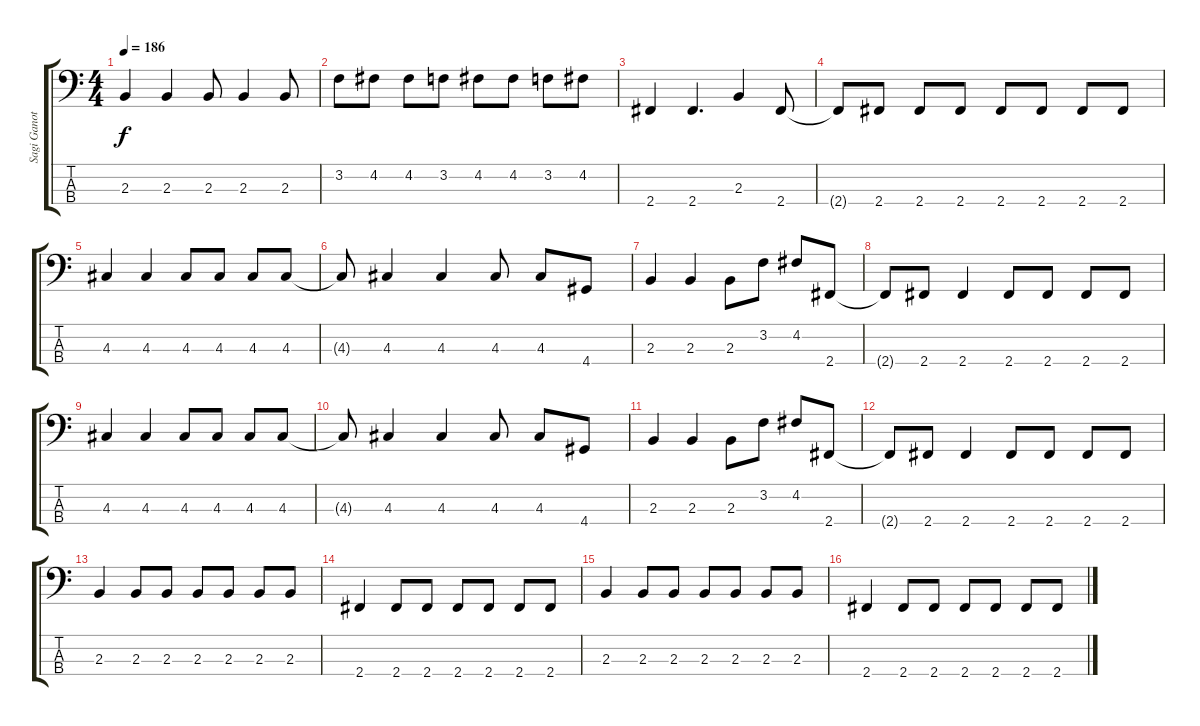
\track ("Sagi Ganot (Bass)" "Sagi Ganot") {instrument electricbassfinger}
\staff {score tabs}
\tuning (G2 D2 A1 E1) {hide}
\ts (4 4)
\tempo 186
\clef f4
\ks c
2.3.4{dy f} 2.3.4 2.3.8 2.3.4 2.3.8 |
3.2.8 4.2.8 4.2.8 3.2.8 4.2.8 4.2.8 3.2.8 4.2.8 |
2.4.4 2.4.4{d} 2.3.4 2.4.8 |
2.4{t}.8 2.4.8 2.4.8 2.4.8 2.4.8 2.4.8 2.4.8 2.4.8 |
4.3.4 4.3.4 4.3.8 4.3.8 4.3.8 4.3.8 |
4.3{t}.8 4.3.4 4.3.4 4.3.8 4.3.8 4.4.8 |
2.3.4 2.3.4 2.3.8 3.2.8 4.2.8 2.4.8 |
2.4{t}.8 2.4.8 2.4.4 2.4.8 2.4.8 2.4.8 2.4.8 |
4.3.4 4.3.4 4.3.8 4.3.8 4.3.8 4.3.8 |
4.3{t}.8 4.3.4 4.3.4 4.3.8 4.3.8 4.4.8 |
2.3.4 2.3.4 2.3.8 3.2.8 4.2.8 2.4.8 |
2.4{t}.8 2.4.8 2.4.4 2.4.8 2.4.8 2.4.8 2.4.8 |
2.3.4 2.3.8 2.3.8 2.3.8 2.3.8 2.3.8 2.3.8 |
2.4.4 2.4.8 2.4.8 2.4.8 2.4.8 2.4.8 2.4.8 |
2.3.4 2.3.8 2.3.8 2.3.8 2.3.8 2.3.8 2.3.8 |
2.4.4 2.4.8 2.4.8 2.4.8 2.4.8 2.4.8 2.4.8
